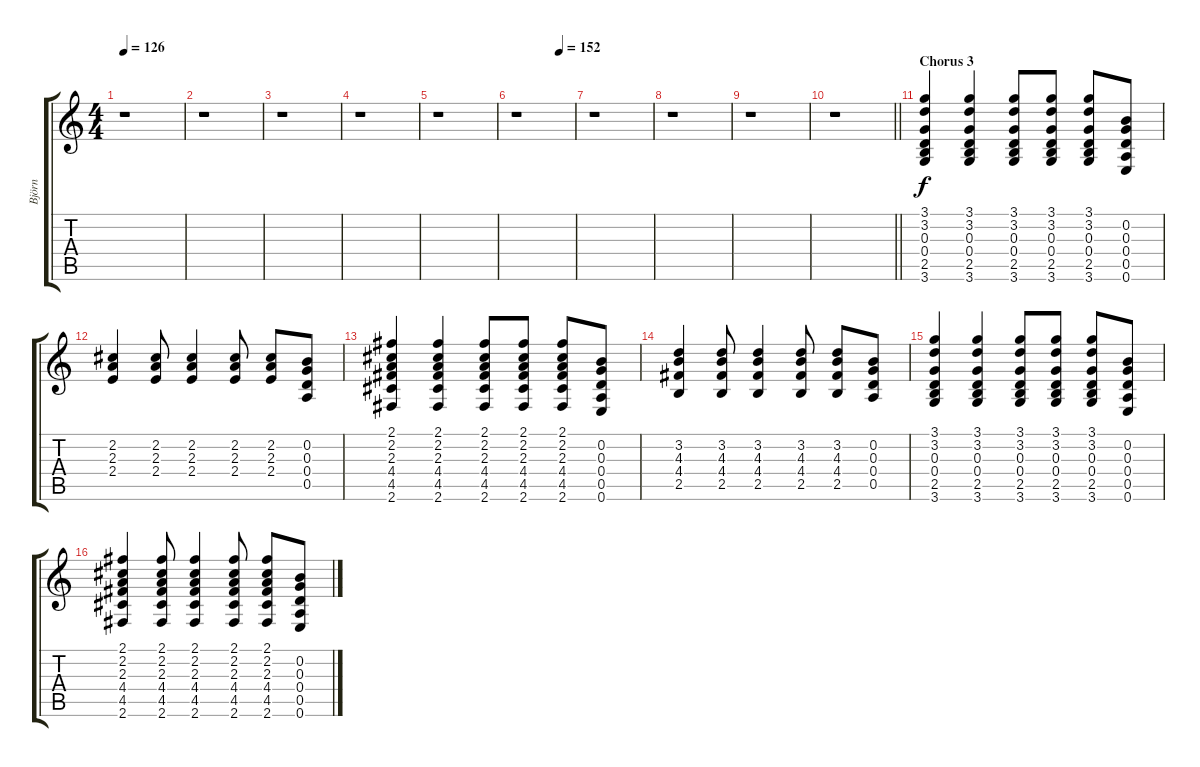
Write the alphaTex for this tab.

\track ("Björn" "Björn") {instrument distortionguitar}
\staff {score tabs}
\tuning (E4 B3 G3 D3 A2 E2) {hide}
\ts (4 4)
\tempo 126
\clef g2
\ks c
r.1{dy f} |
r.1 |
r.1 |
r.1 |
r.1 |
\tempo (152 0.75)
r.1 |
r.1 |
r.1 |
r.1 |
\barLineRight lightlight
r.1 |
\section ("" "Chorus 3")
(3.1 3.2 0.3 0.4 2.5 3.6).4{volume 11} (3.1 3.2 0.3 0.4 2.5 3.6).4 (3.1 3.2 0.3 0.4 2.5 3.6).8 (3.1 3.2 0.3 0.4 2.5 3.6).8 (3.1 3.2 0.3 0.4 2.5 3.6).8 (0.2 0.3 0.4 0.5 0.6).8 |
(2.2 2.3 2.4).4 (2.2 2.3 2.4).8 (2.2 2.3 2.4).4 (2.2 2.3 2.4).8 (2.2 2.3 2.4).8 (0.2 0.3 0.4 0.5).8 |
(2.1 2.2 2.3 4.4 4.5 2.6).4 (2.1 2.2 2.3 4.4 4.5 2.6).4 (2.1 2.2 2.3 4.4 4.5 2.6).8 (2.1 2.2 2.3 4.4 4.5 2.6).8 (2.1 2.2 2.3 4.4 4.5 2.6).8 (0.2 0.3 0.4 0.5 0.6).8 |
(3.2 4.3 4.4 2.5).4 (3.2 4.3 4.4 2.5).8 (3.2 4.3 4.4 2.5).4 (3.2 4.3 4.4 2.5).8 (3.2 4.3 4.4 2.5).8 (0.2 0.3 0.4 0.5).8 |
(3.1 3.2 0.3 0.4 2.5 3.6).4 (3.1 3.2 0.3 0.4 2.5 3.6).4 (3.1 3.2 0.3 0.4 2.5 3.6).8 (3.1 3.2 0.3 0.4 2.5 3.6).8 (3.1 3.2 0.3 0.4 2.5 3.6).8 (0.2 0.3 0.4 0.5 0.6).8 |
(2.1 2.2 2.3 4.4 4.5 2.6).4 (2.1 2.2 2.3 4.4 4.5 2.6).8 (2.1 2.2 2.3 4.4 4.5 2.6).4 (2.1 2.2 2.3 4.4 4.5 2.6).8 (2.1 2.2 2.3 4.4 4.5 2.6).8 (0.2 0.3 0.4 0.5 0.6).8
